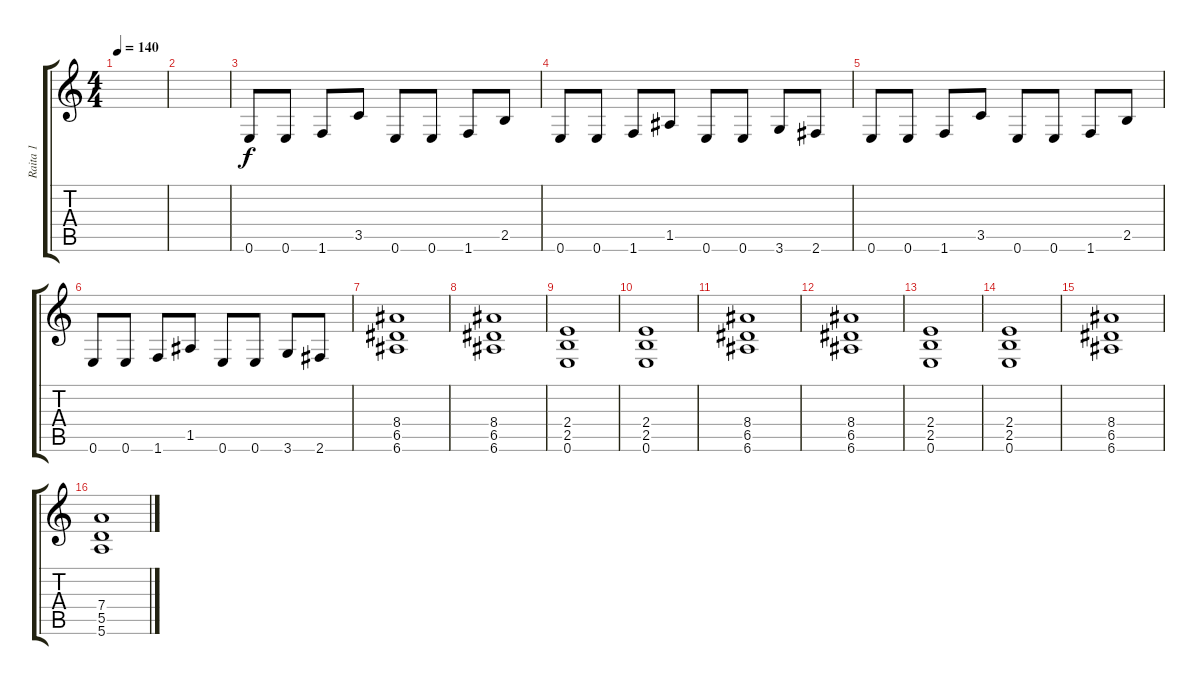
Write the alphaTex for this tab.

\track ("Raita 1" "Raita 1") {instrument distortionguitar}
\staff {score tabs}
\tuning (E4 B3 G3 D3 A2 E2) {hide}
\ts (4 4)
\tempo 140
\clef g2
\ks c
|
|
0.6.8 0.6.8 1.6.8 3.5.8 0.6.8 0.6.8 1.6.8 2.5.8 |
0.6.8 0.6.8 1.6.8 1.5.8 0.6.8 0.6.8 3.6.8 2.6.8 |
0.6.8 0.6.8 1.6.8 3.5.8 0.6.8 0.6.8 1.6.8 2.5.8 |
0.6.8 0.6.8 1.6.8 1.5.8 0.6.8 0.6.8 3.6.8 2.6.8 |
(8.4 6.5 6.6).1 |
(8.4 6.5 6.6).1 |
(2.4 2.5 0.6).1 |
(2.4 2.5 0.6).1 |
(8.4 6.5 6.6).1 |
(8.4 6.5 6.6).1 |
(2.4 2.5 0.6).1 |
(2.4 2.5 0.6).1 |
(8.4 6.5 6.6).1 |
(7.4 5.5 5.6).1
